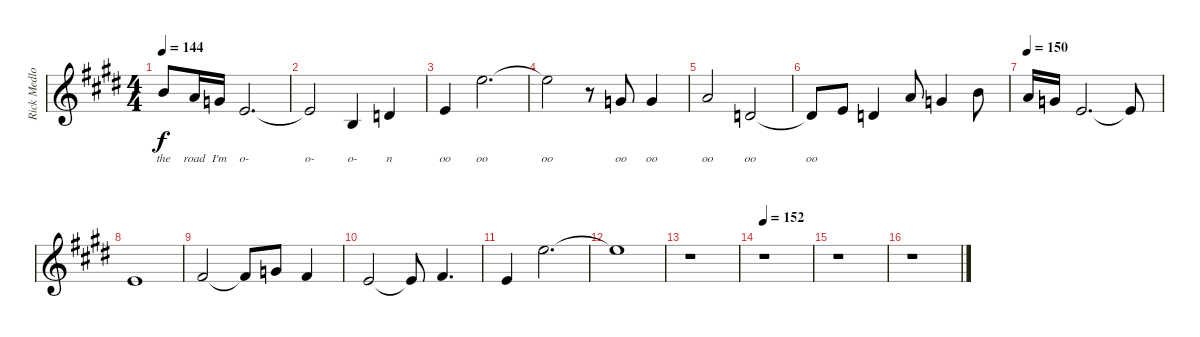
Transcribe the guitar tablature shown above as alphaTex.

\track ("Rick Medlocke Vocals" "Rick Medlo") {instrument violin}
\staff {score}
\tuning (E4 B3 G3 D3 A2 E2) {hide}
\ts (4 4)
\tempo 144
\clef g2
\ks c#minor
7.1.8{lyrics (0 "the") lyrics (1 "") lyrics (2 "") lyrics (3 "") lyrics (4 "") dy f} 5.1.16{lyrics (0 "road") lyrics (1 "") lyrics (2 "") lyrics (3 "") lyrics (4 "")} 3.1.16{lyrics (0 "I'm") lyrics (1 "") lyrics (2 "") lyrics (3 "") lyrics (4 "")} 5.2.2{d lyrics (0 "o-") lyrics (1 "") lyrics (2 "") lyrics (3 "") lyrics (4 "")} |
5.2{t}.2{lyrics (0 "o-") lyrics (1 "") lyrics (2 "") lyrics (3 "") lyrics (4 "")} 4.3.4{lyrics (0 "o-") lyrics (1 "") lyrics (2 "") lyrics (3 "") lyrics (4 "")} 3.2.4{lyrics (0 "n") lyrics (1 "") lyrics (2 "") lyrics (3 "") lyrics (4 "")} |
5.2.4{lyrics (0 "oo") lyrics (1 "") lyrics (2 "") lyrics (3 "") lyrics (4 "")} 12.1.2{d lyrics (0 "oo") lyrics (1 "") lyrics (2 "") lyrics (3 "") lyrics (4 "")} |
12.1{t}.2{lyrics (0 "oo") lyrics (1 "") lyrics (2 "") lyrics (3 "") lyrics (4 "")} r.8 3.1.8{lyrics (0 "oo") lyrics (1 "") lyrics (2 "") lyrics (3 "") lyrics (4 "")} 3.1.4{lyrics (0 "oo") lyrics (1 "") lyrics (2 "") lyrics (3 "") lyrics (4 "")} |
5.1.2{lyrics (0 "oo") lyrics (1 "") lyrics (2 "") lyrics (3 "") lyrics (4 "")} 3.2.2{lyrics (0 "oo") lyrics (1 "") lyrics (2 "") lyrics (3 "") lyrics (4 "")} |
3.2{t}.8{lyrics (0 "oo") lyrics (1 "") lyrics (2 "") lyrics (3 "") lyrics (4 "")} 5.2.8 3.2.4 5.1.8 3.1.4 7.1.8 |
\tempo 150
5.1.16 3.1.16 5.2.2{d} 5.2{t}.8 |
5.2.1 |
2.1.2 2.1{t}.8 3.1.8 2.1.4 |
5.2.2 5.2{t}.8 2.1.4{d} |
5.2.4 12.1.2{d} |
12.1{t}.1 |
r.1 |
\tempo 152
r.1 |
r.1 |
r.1
